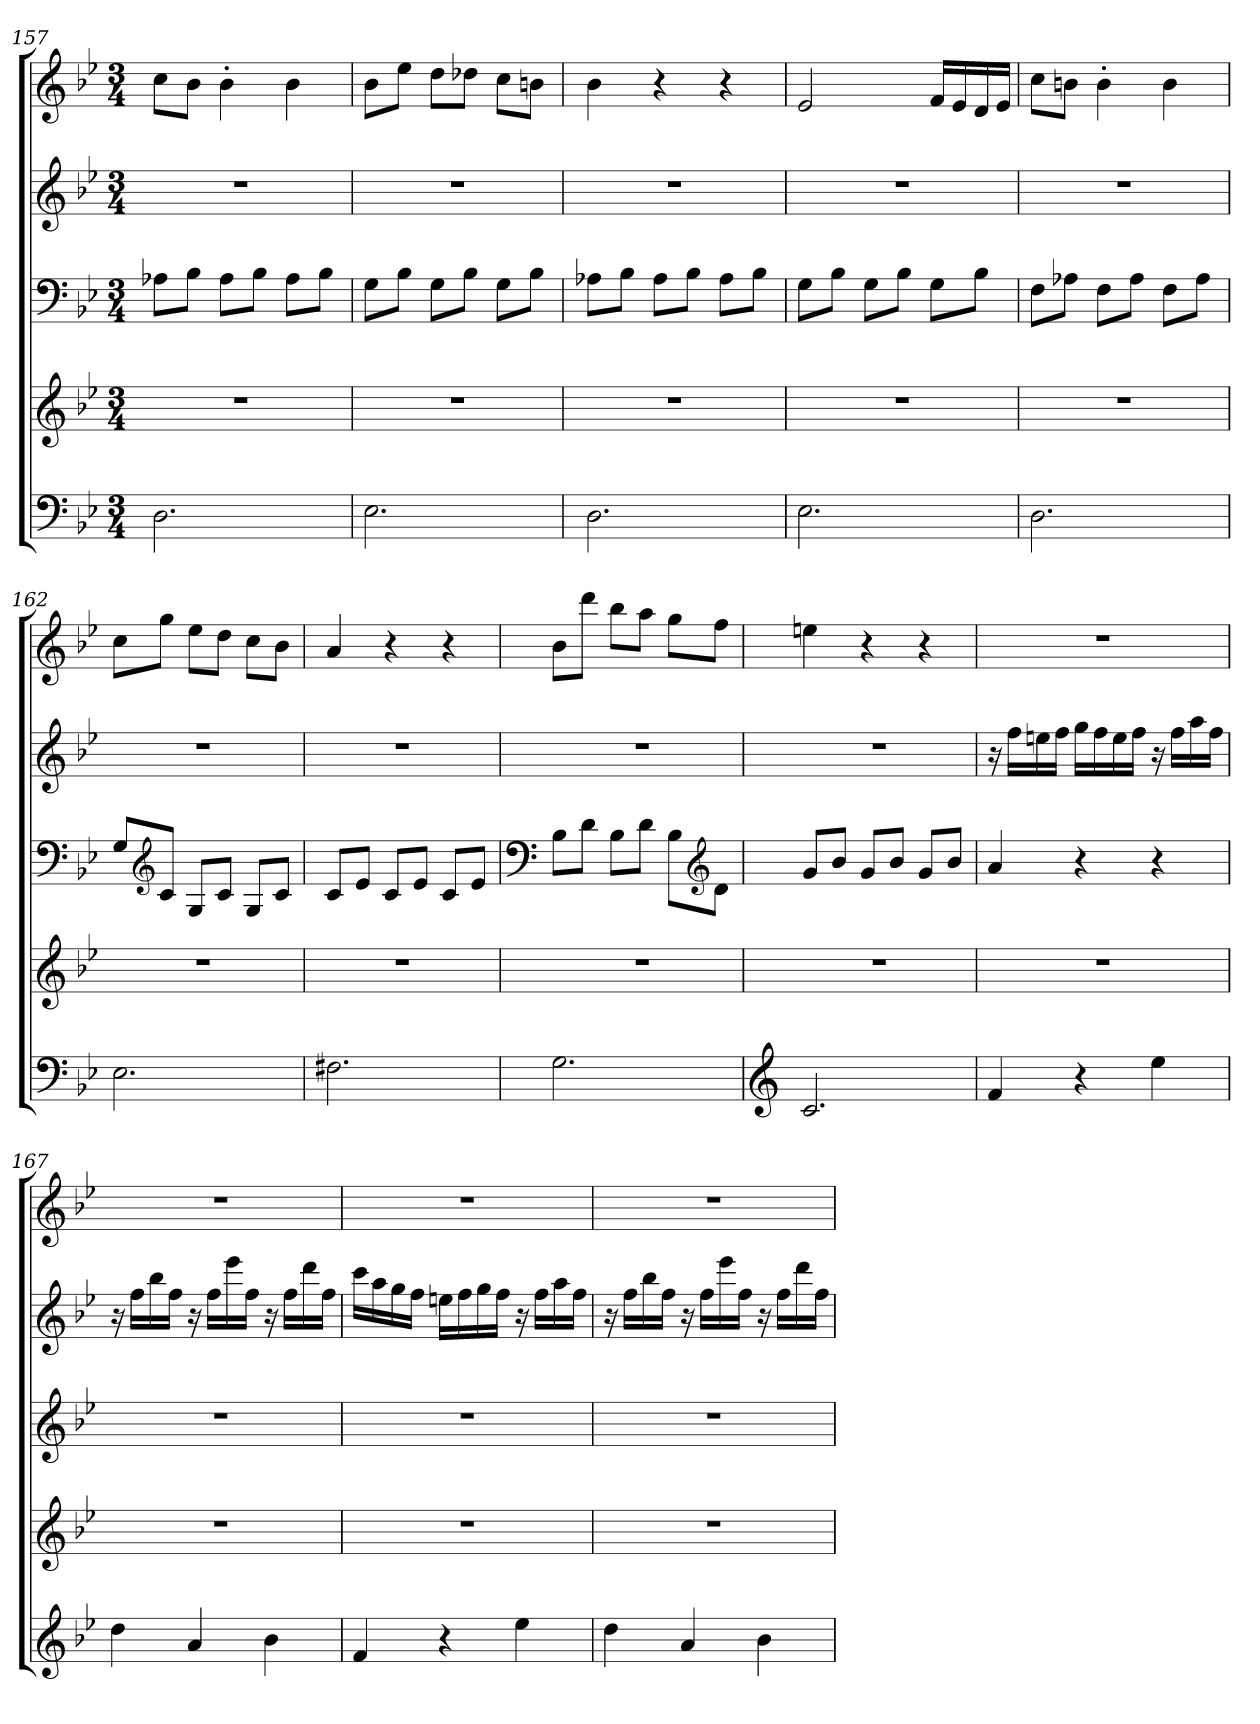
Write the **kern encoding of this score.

**kern	**kern	**kern	**kern	**kern
*part5	*part4	*part3	*part2	*part1
*staff5	*staff4	*staff3	*staff2	*staff1
*clefF4	*clefG2	*clefF4	*clefG2	*clefG2
*k[b-e-]	*k[b-e-]	*k[b-e-]	*k[b-e-]	*k[b-e-]
*M3/4	*M3/4	*M3/4	*M3/4	*M3/4
=157	=157	=157	=157	=157
2.D\	2.r	8A-X\L	2.r	8cc\L
.	.	8B-\J	.	8b-\J
.	.	8A-\L	.	4b-'\
.	.	8B-\J	.	.
.	.	8A-\L	.	4b-\
.	.	8B-\J	.	.
=158	=158	=158	=158	=158
*	*	*	*	*MM174
2.E-\	2.r	8G\L	2.r	8b-\L
.	.	8B-\J	.	8ee-\J
.	.	8G\L	.	8dd\L
.	.	8B-\J	.	8dd-X\J
.	.	8G\L	.	8cc\L
.	.	8B-\J	.	8bn\J
=159	=159	=159	=159	=159
2.D\	2.r	8A-X\L	2.r	4b-\
.	.	8B-\J	.	.
.	.	8A-\L	.	4r
.	.	8B-\J	.	.
.	.	8A-\L	.	4r
.	.	8B-\J	.	.
=160	=160	=160	=160	=160
*	*	*	*	*MM174
2.E-\	2.r	8G\L	2.r	2e-/
.	.	8B-\J	.	.
.	.	8G\L	.	.
.	.	8B-\J	.	.
.	.	8G\L	.	16f/LL
.	.	.	.	16e-/
.	.	8B-\J	.	16d/
.	.	.	.	16e-/JJ
!!LO:LB:g=z
=161	=161	=161	=161	=161
2.D\	2.r	8F\L	2.r	8cc\L
.	.	8A-X\J	.	8bn\J
.	.	8F\L	.	4b'\
.	.	8A-\J	.	.
.	.	8F\L	.	4b\
.	.	8A-\J	.	.
=162	=162	=162	=162	=162
*	*	*	*	*MM174
2.E-\	2.r	8G/L	2.r	8cc\L
*	*	*clefG2	*	*
.	.	8c/J	.	8gg\J
.	.	8G/L	.	8ee-\L
.	.	8c/J	.	8dd\J
.	.	8G/L	.	8cc\L
.	.	8c/J	.	8b-\J
=163	=163	=163	=163	=163
2.F#X\	2.r	8c/L	2.r	4a/
.	.	8e-/J	.	.
.	.	8c/L	.	4r
.	.	8e-/J	.	.
.	.	8c/L	.	4r
.	.	8e-/J	.	.
=164	=164	=164	=164	=164
*	*	*clefF4	*	*
*	*	*	*	*MM174
2.G\	2.r	8B-\L	2.r	8b-\L
.	.	8d\J	.	8ddd\J
.	.	8B-\L	.	8bb-\L
.	.	8d\J	.	8aa\J
.	.	8B-\L	.	8gg\L
*	*	*clefG2	*	*
.	.	8d\J	.	8ff\J
=165	=165	=165	=165	=165
*clefG2	*	*	*	*
2.c/	2.r	8g/L	2.r	4een\
.	.	8b-/J	.	.
.	.	8g/L	.	4r
.	.	8b-/J	.	.
.	.	8g/L	.	4r
.	.	8b-/J	.	.
!!LO:PB:g=z
=166	=166	=166	=166	=166
*	*	*	*	*MM172
4f/	2.r	4a/	16r	2.r
.	.	.	16ff\LL	.
.	.	.	16een\	.
.	.	.	16ff\JJ	.
4r	.	4r	16gg\LL	.
.	.	.	16ff\	.
.	.	.	16ee\	.
.	.	.	16ff\JJ	.
4ee-\	.	4r	16r	.
.	.	.	16ff\LL	.
.	.	.	16aa\	.
.	.	.	16ff\JJ	.
=167	=167	=167	=167	=167
4dd\	2.r	2.r	16r	2.r
.	.	.	16ff\LL	.
.	.	.	16bb-\	.
.	.	.	16ff\JJ	.
4a/	.	.	16r	.
.	.	.	16ff\LL	.
.	.	.	16eee-\	.
.	.	.	16ff\JJ	.
4b-\	.	.	16r	.
.	.	.	16ff\LL	.
.	.	.	16ddd\	.
.	.	.	16ff\JJ	.
=168	=168	=168	=168	=168
*	*	*	*	*MM172
4f/	2.r	2.r	16ccc\LL	2.r
.	.	.	16aa\	.
.	.	.	16gg\	.
.	.	.	16ff\JJ	.
4r	.	.	16een\LL	.
.	.	.	16ff\	.
.	.	.	16gg\	.
.	.	.	16ff\JJ	.
4ee-\	.	.	16r	.
.	.	.	16ff\LL	.
.	.	.	16aa\	.
.	.	.	16ff\JJ	.
!!LO:LB:g=z
=169	=169	=169	=169	=169
4dd\	2.r	2.r	16r	2.r
.	.	.	16ff\LL	.
.	.	.	16bb-\	.
.	.	.	16ff\JJ	.
4a/	.	.	16r	.
.	.	.	16ff\LL	.
.	.	.	16eee-\	.
.	.	.	16ff\JJ	.
4b-\	.	.	16r	.
.	.	.	16ff\LL	.
.	.	.	16ddd\	.
.	.	.	16ff\JJ	.
=	=	=	=	=
*-	*-	*-	*-	*-
